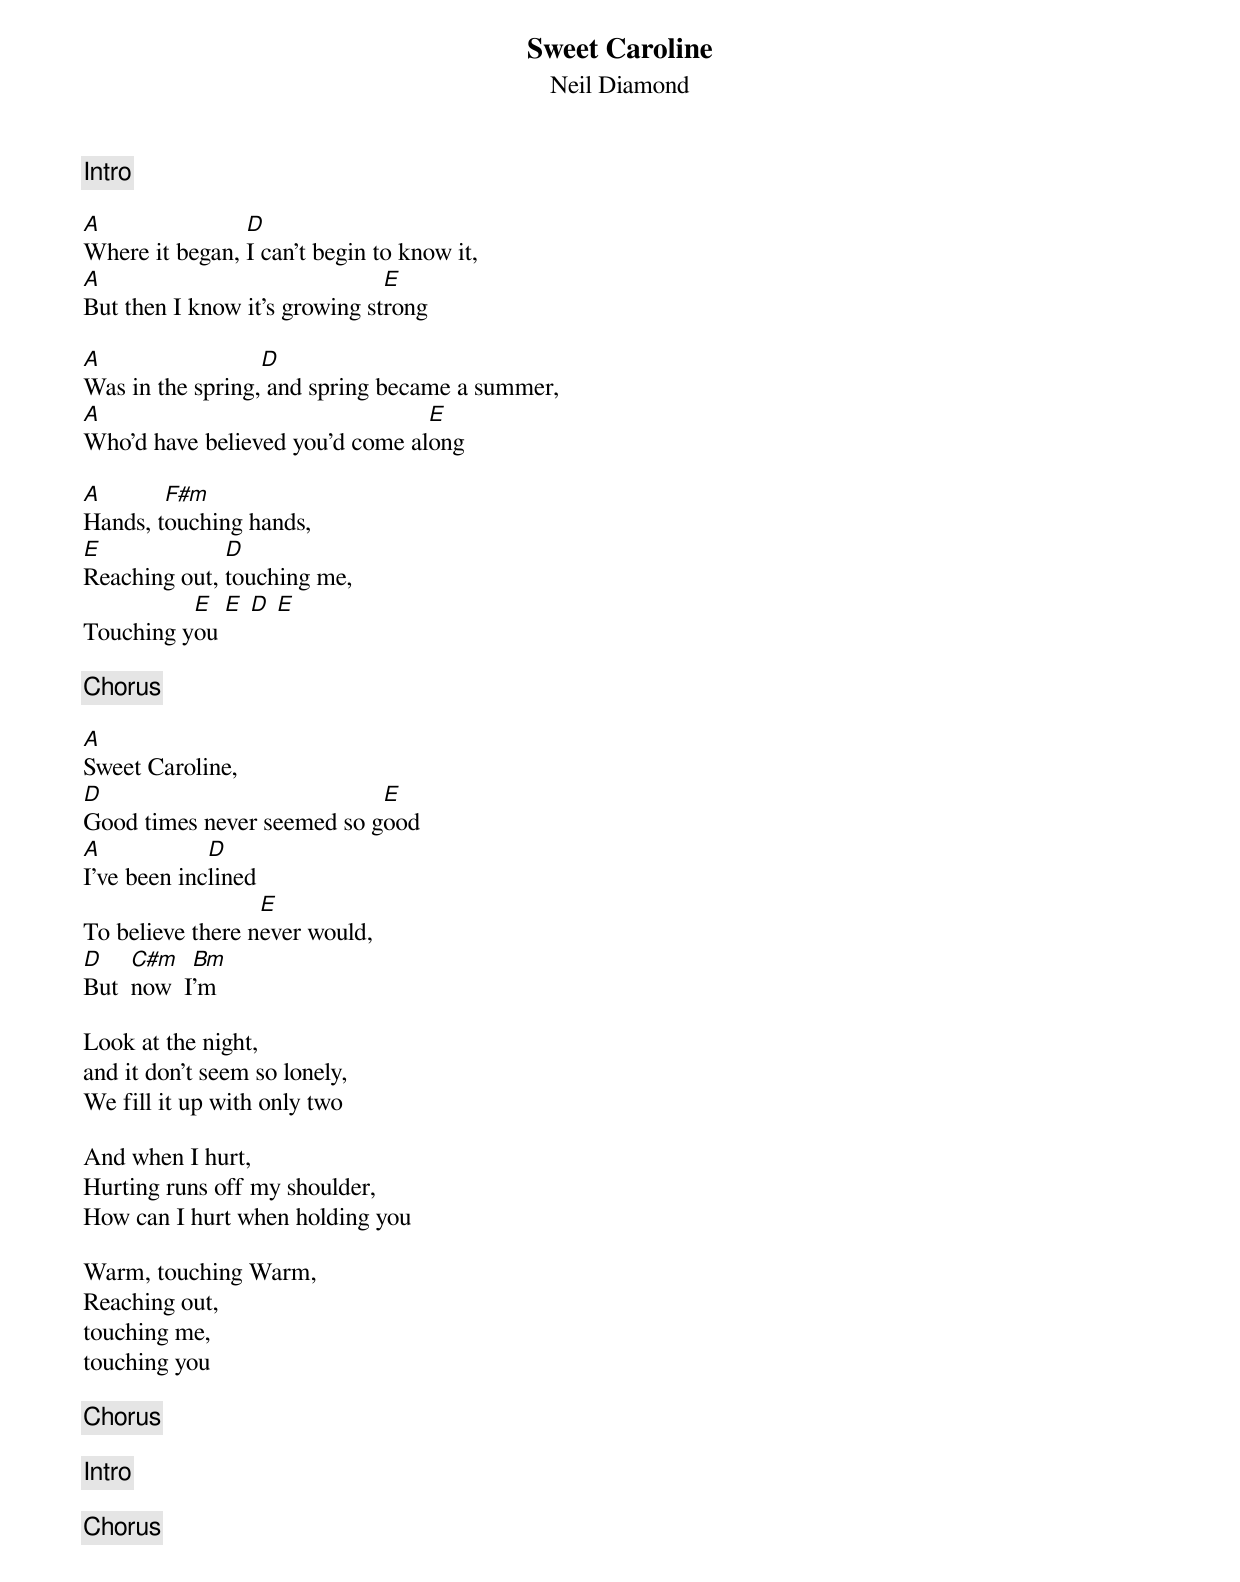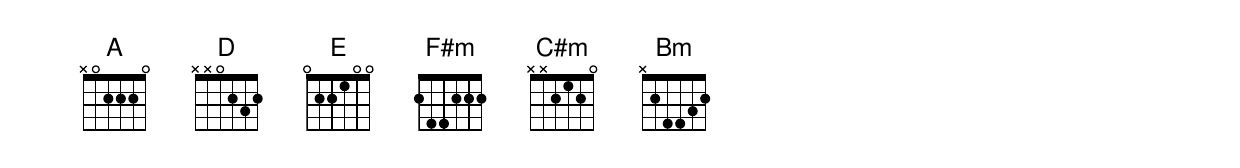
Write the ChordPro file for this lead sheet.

{title:Sweet Caroline}
{subtitle:Neil Diamond}
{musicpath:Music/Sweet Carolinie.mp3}
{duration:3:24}
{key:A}

{c:Intro}

[A]Where it began, [D]I can't begin to know it,
[A]But then I know it's growing st[E]rong

[A]Was in the spring,[D] and spring became a summer,
[A]Who'd have believed you'd come al[E]ong

[A]Hands, t[F#m]ouching hands,
[E]Reaching out, [D]touching me,
Touching y[E]ou [E] [D] [E]

{c:Chorus}

[A]Sweet Caroline,
[D]Good times never seemed so g[E]ood
[A]I've been inc[D]lined
To believe there n[E]ever would,
[D]But  [C#m]now  I[Bm]'m

Look at the night,
and it don't seem so lonely,
We fill it up with only two

And when I hurt,
Hurting runs off my shoulder,
How can I hurt when holding you

Warm, touching Warm,
Reaching out,
touching me,
touching you

{C:Chorus}

{c:Intro}

{c:Chorus}
